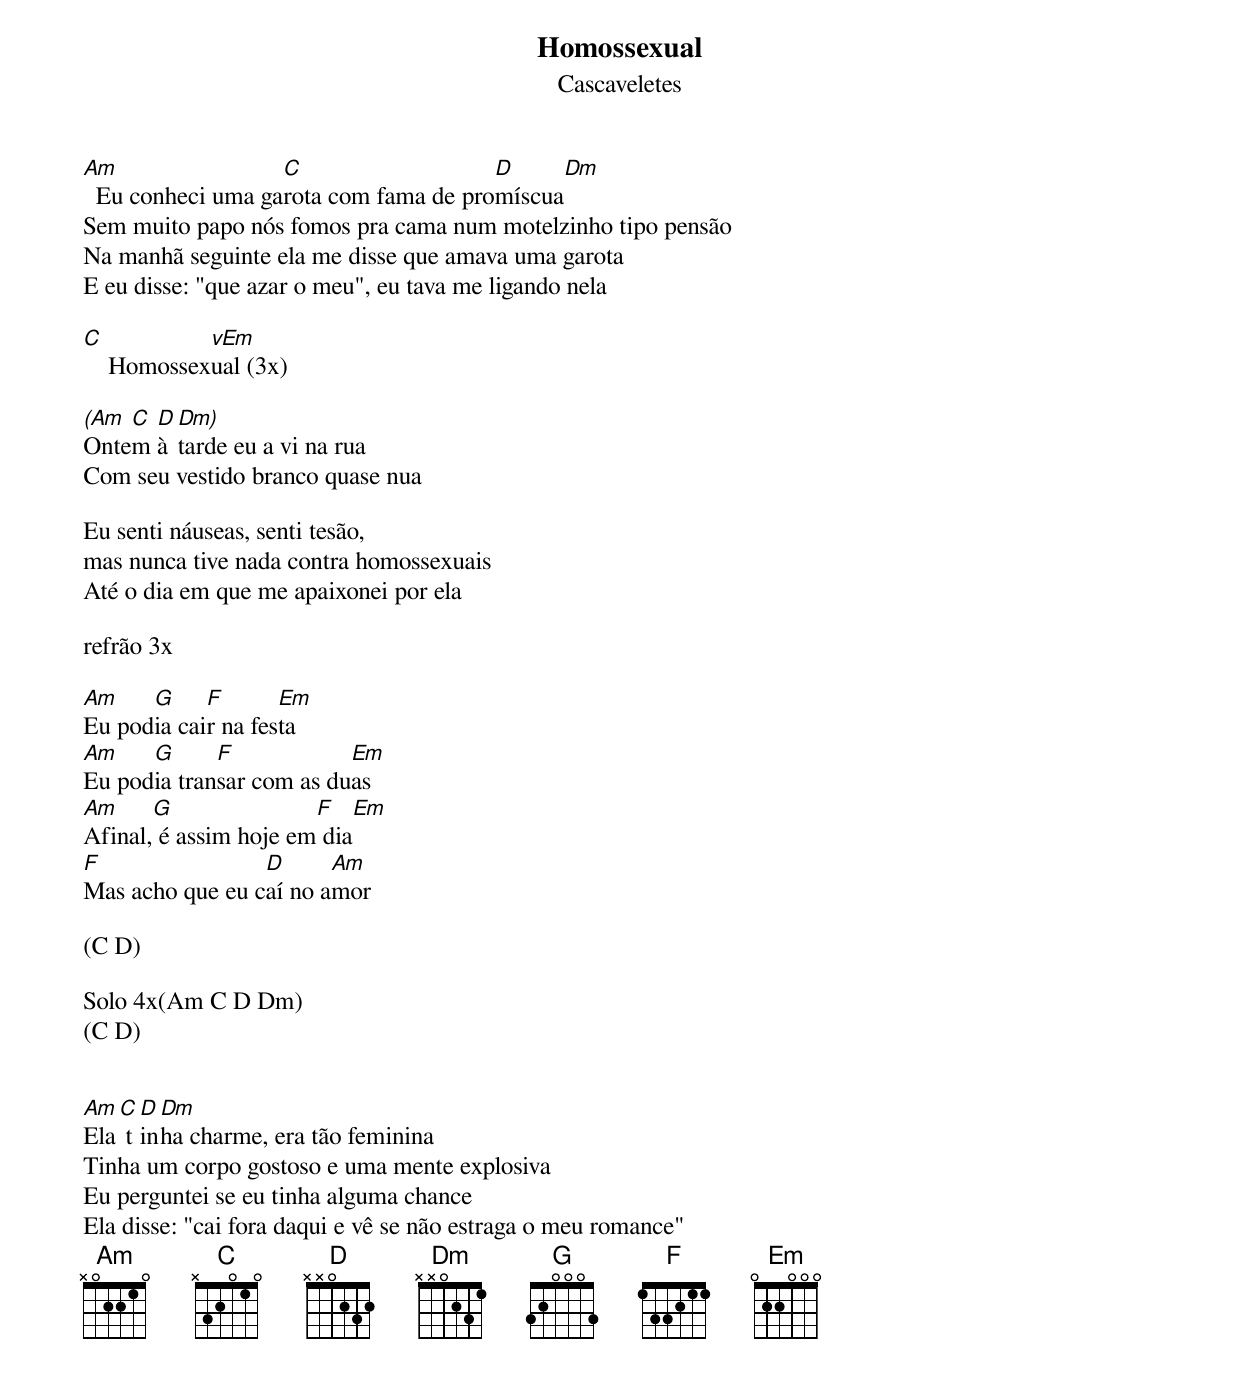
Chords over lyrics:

Homossexual
Cascaveletes




Am                 C                   D      Dm
  Eu conheci uma garota com fama de promíscua
Sem muito papo nós fomos pra cama num motelzinho tipo pensão
Na manhã seguinte ela me disse que amava uma garota
E eu disse: "que azar o meu", eu tava me ligando nela

C           vEm
    Homossexual (3x)

(Am C D Dm)
Ontem à tarde eu a vi na rua
Com seu vestido branco quase nua

Eu senti náuseas, senti tesão,
mas nunca tive nada contra homossexuais
Até o dia em que me apaixonei por ela

refrão 3x

Am    G     F       Em
Eu podia cair na festa
Am    G      F            Em
Eu podia transar com as duas
Am     G               F    Em
Afinal, é assim hoje em dia
F                D      Am
Mas acho que eu caí no amor

(C D)

Solo 4x(Am C D Dm)
(C D)


Am C D Dm
Ela tinha charme, era tão feminina
Tinha um corpo gostoso e uma mente explosiva
Eu perguntei se eu tinha alguma chance
Ela disse: "cai fora daqui e vê se não estraga o meu romance"
